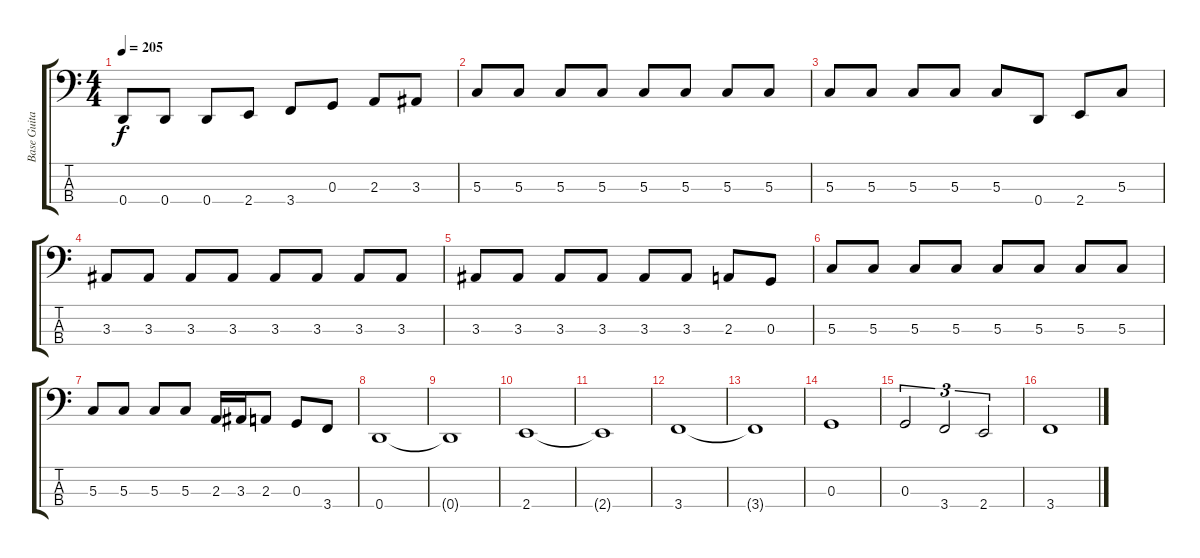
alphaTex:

\track ("Base Guitar" "Base Guita") {instrument electricbassfinger}
\staff {score tabs}
\tuning (F2 C2 G1 D1) {hide}
\ts (4 4)
\tempo 205
\clef f4
\ks c
0.4.8{dy f} 0.4.8 0.4.8 2.4.8 3.4.8 0.3.8 2.3.8 3.3.8 |
5.3.8 5.3.8 5.3.8 5.3.8 5.3.8 5.3.8 5.3.8 5.3.8 |
5.3.8 5.3.8 5.3.8 5.3.8 5.3.8 0.4.8 2.4.8 5.3.8 |
3.3.8 3.3.8 3.3.8 3.3.8 3.3.8 3.3.8 3.3.8 3.3.8 |
3.3.8 3.3.8 3.3.8 3.3.8 3.3.8 3.3.8 2.3.8 0.3.8 |
5.3.8 5.3.8 5.3.8 5.3.8 5.3.8 5.3.8 5.3.8 5.3.8 |
5.3.8 5.3.8 5.3.8 5.3.8 2.3.16 3.3.16 2.3.8 0.3.8 3.4.8 |
0.4.1 |
0.4{t}.1 |
2.4.1 |
2.4{t}.1 |
3.4.1 |
3.4{t}.1 |
0.3.1 |
0.3.2{tu (3 2)} 3.4.2{tu (3 2)} 2.4.2{tu (3 2)} |
3.4.1
